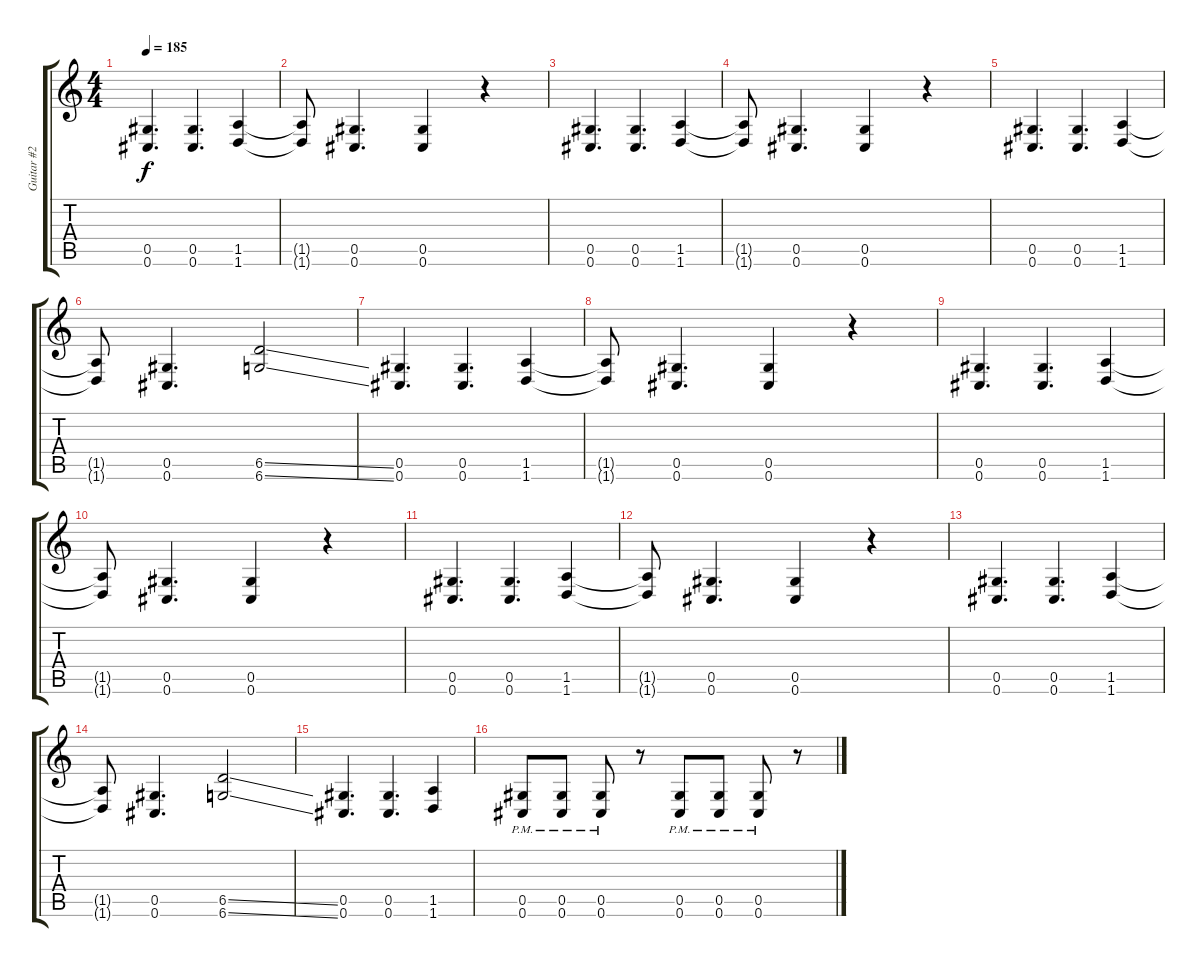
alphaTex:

\track ("Guitar #2" "Guitar #2") {instrument distortionguitar}
\staff {score tabs}
\tuning (Eb4 Bb3 Gb3 Db3 Ab2 Db2) {hide}
\ts (4 4)
\tempo 185
\clef g2
\ks c
(0.5 0.6).4{d dy f} (0.5 0.6).4{d} (1.5 1.6).4 |
(1.5{t} 1.6{t}).8 (0.5 0.6).4{d} (0.5 0.6).4 r.4 |
(0.5 0.6).4{d} (0.5 0.6).4{d} (1.5 1.6).4 |
(1.5{t} 1.6{t}).8 (0.5 0.6).4{d} (0.5 0.6).4 r.4 |
(0.5 0.6).4{d} (0.5 0.6).4{d} (1.5 1.6).4 |
(1.5{t} 1.6{t}).8 (0.5 0.6).4{d} (6.5{ss} 6.6{ss}).2 |
(0.5 0.6).4{d} (0.5 0.6).4{d} (1.5 1.6).4 |
(1.5{t} 1.6{t}).8 (0.5 0.6).4{d} (0.5 0.6).4 r.4 |
(0.5 0.6).4{d} (0.5 0.6).4{d} (1.5 1.6).4 |
(1.5{t} 1.6{t}).8 (0.5 0.6).4{d} (0.5 0.6).4 r.4 |
(0.5 0.6).4{d} (0.5 0.6).4{d} (1.5 1.6).4 |
(1.5{t} 1.6{t}).8 (0.5 0.6).4{d} (0.5 0.6).4 r.4 |
(0.5 0.6).4{d} (0.5 0.6).4{d} (1.5 1.6).4 |
(1.5{t} 1.6{t}).8 (0.5 0.6).4{d} (6.5{ss} 6.6{ss}).2 |
(0.5 0.6).4{d} (0.5 0.6).4{d} (1.5 1.6).4 |
(0.5{pm} 0.6{pm}).8 (0.5{pm} 0.6{pm}).8 (0.5{pm} 0.6{pm}).8 r.8 (0.5{pm} 0.6{pm}).8 (0.5{pm} 0.6{pm}).8 (0.5{pm} 0.6{pm}).8 r.8
